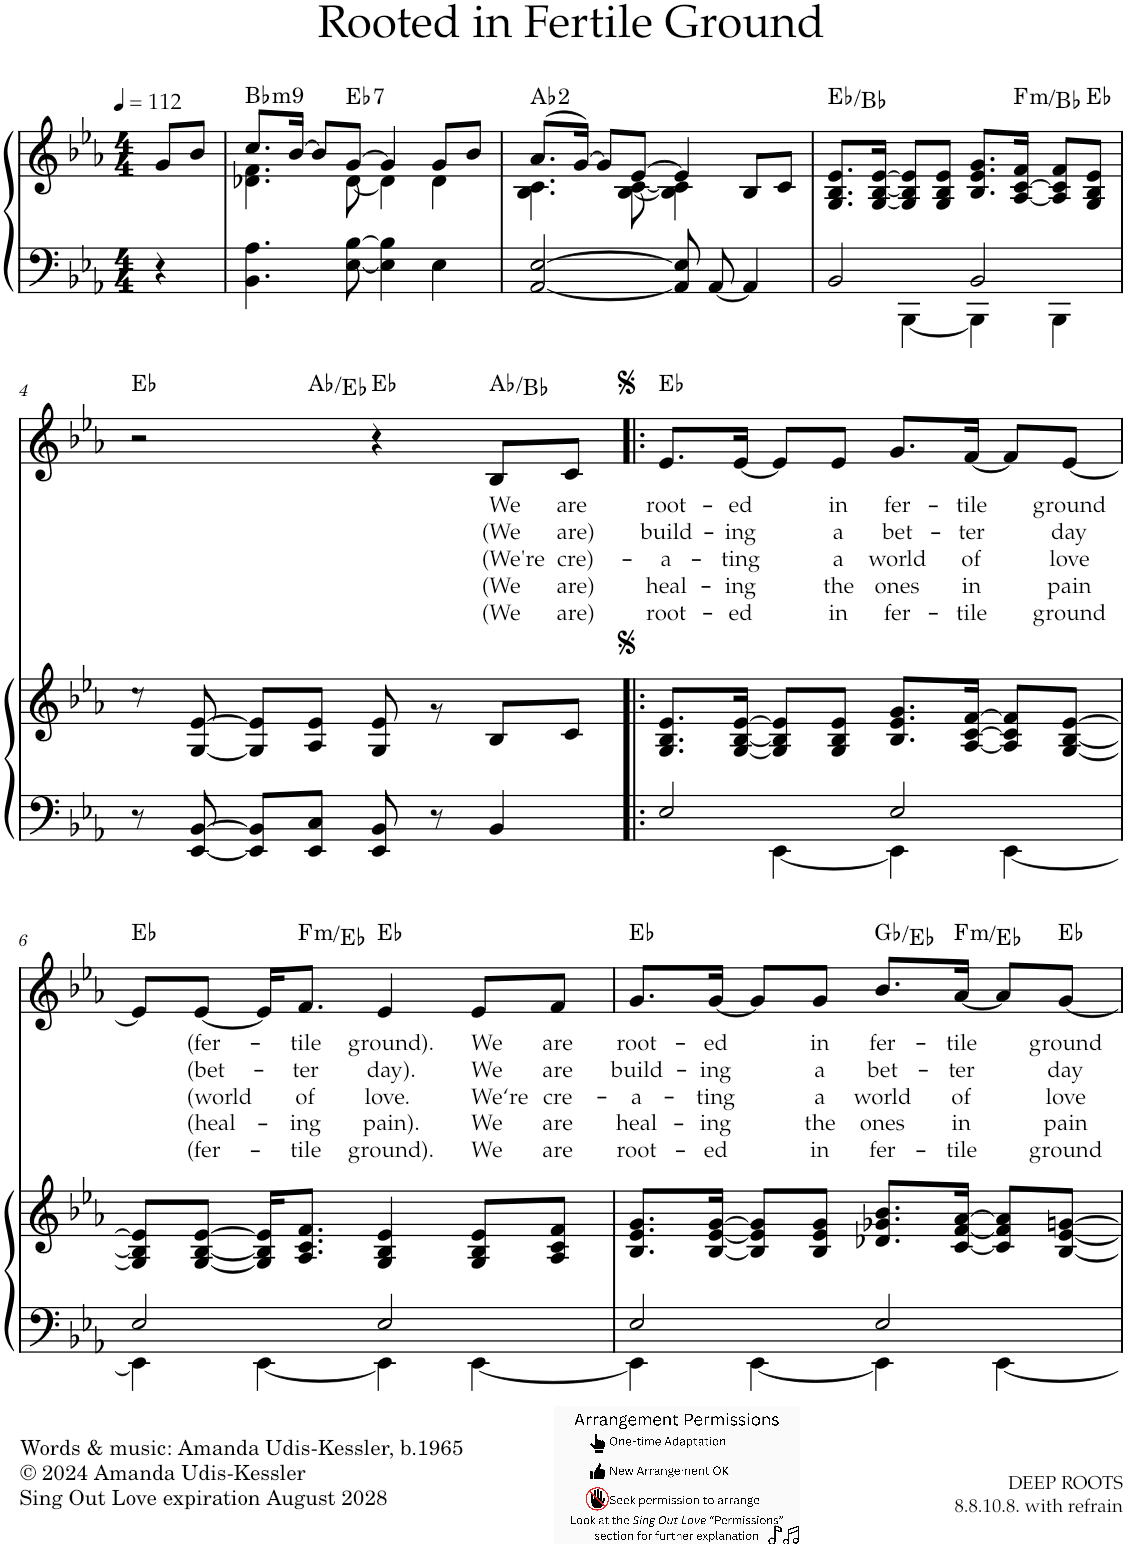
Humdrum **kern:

**kern	**kern	**harte	**kern	**text	**text	**text	**text	**text	**harte
*part2	*part2	*part2	*part1	*part1	*part1	*part1	*part1	*part1	*part1
*staff3	*staff2	*	*staff1	*staff1	*staff1	*staff1	*staff1	*staff1	*
*I"Piano	*	*	*I"Violin	*	*	*	*	*	*
*I'Pno	*	*	*I'Vln	*	*	*	*	*	*
*clefF4	*clefG2	*	*clefG2	*	*	*	*	*	*
*k[b-e-a-]	*k[b-e-a-]	*	*k[b-e-a-]	*	*	*	*	*	*
*M4/4	*M4/4	*	*M4/4	*	*	*	*	*	*
*MM112	*MM112	*	*MM112	*	*	*	*	*	*
=	=	=	=	=	=	=	=	=	=
4r	8g/L	.	1r	.	.	.	.	.	.
.	8b-/J	.	.	.	.	.	.	.	.
2.ryy	2.ryy	.	.	.	.	.	.	.	.
=1	=1	=1	=1	=1	=1	=1	=1	=1	=1
*	*^	*	*	*	*	*	*	*	*
!	!	!	!LO:H:kt=m9	!	!	!	!	!	!	!
4.BB-\ 4.A-\	8.cc/L	4.d-X\ 4.f\	Bb:min9	1r	.	.	.	.	.	.
.	[>16b-/Jk	.	.	.	.	.	.	.	.	.
.	8b-/L]	.	.	.	.	.	.	.	.	.
!	!	!	!LO:H:kt=7	!	!	!	!	!	!	!
[<8E-\ [>8B-\	[>8g/J	[<8d-\	Eb:7	.	.	.	.	.	.	.
4E-\] 4B-\]	4g/]	4d-\]	.	.	.	.	.	.	.	.
4E-\	8g/L	4d-\	.	.	.	.	.	.	.	.
.	8b-/J	.	.	.	.	.	.	.	.	.
=2	=2	=2	=2	=2	=2	=2	=2	=2	=2	=2
[<2AA-/ [>2E-/	(>8.a-/L	4.B-\ 4.c\	Ab:maj(2)	1r	.	.	.	.	.	.
.	[>16g/Jk)	.	.	.	.	.	.	.	.	.
.	8g/L]	.	.	.	.	.	.	.	.	.
.	[>8e-/J	[<8B-\ [8c\	.	.	.	.	.	.	.	.
8AA-/] 8E-/]	4e-/]	4B-\] 4c\]	.	.	.	.	.	.	.	.
[8AA-/	.	.	.	.	.	.	.	.	.	.
4AA-/]	8B-/L	4ryy	.	.	.	.	.	.	.	.
.	8c/J	.	.	.	.	.	.	.	.	.
*	*v	*v	*	*	*	*	*	*	*	*
=3	=3	=3	=3	=3	=3	=3	=3	=3	=3
*^	*	*	*	*	*	*	*	*	*
2BB-/	4ryy	8.G/ 8.B-/ 8.e-/L	Eb:maj/5	1r	.	.	.	.	.	.
.	.	[<16G/ [<16B-/ [>16e-/Jk	.	.	.	.	.	.	.	.
.	[<4BBB-\	8G/] 8B-/] 8e-/]L	.	.	.	.	.	.	.	.
.	.	8G/ 8B-/ 8e-/J	.	.	.	.	.	.	.	.
2BB-/	4BBB-\]	8.B-/ 8.e-/ 8.g/L	.	.	.	.	.	.	.	.
!	!	!	!LO:H:kt=m	!	!	!	!	!	!	!
.	.	[<16A-/ [>16c/ 16f/Jk	F:min/4	.	.	.	.	.	.	.
.	4BBB-\	8A-/] 8c/] 8f/L	.	.	.	.	.	.	.	.
.	.	8G/ 8B-/ 8e-/J	Eb:maj	.	.	.	.	.	.	.
*v	*v	*	*	*	*	*	*	*	*	*
!!LO:LB:g=z
=4	=4	=4	=4	=4	=4	=4	=4	=4	=4
*	*	*	*^	*	*	*	*	*	*
8r	8rcc	.	2r	4.ryy	.	.	.	.	.	Eb:maj
[8EE-/ [8BB-/	[8G/ [8e-/	.	.	.	.	.	.	.	.	.
8EE-/] 8BB-/]L	8G/] 8e-/]L	.	.	.	.	.	.	.	.	.
8EE-/ 8C/J	8A-/ 8e-/J	.	.	2ryy	.	.	.	.	.	Ab:maj/5
8EE-/ 8BB-/	8G/ 8e-/	.	4r	.	.	.	.	.	.	Eb:maj
8r	8rg	.	.	.	.	.	.	.	.	.
!	!	!	!	!	!LO:LY:b	!LO:LY:b	!LO:LY:b	!LO:LY:b	!LO:LY:b	!
4BB-/	8B-/L	.	8B-/L	.	We	(We	(We're	(We	(We	Ab:maj/2
!	!	!	!	!	!LO:LY:b	!LO:LY:b	!LO:LY:b	!LO:LY:b	!LO:LY:b	!
.	8c/J	.	8c/J	8ryy	are	are)	cre)-	are)	are)	.
=5!|:	=5!|:	=5!|:	=5!|:	=5!|:	=5!|:	=5!|:	=5!|:	=5!|:	=5!|:	=5!|:
*^	*	*	*	*	*	*	*	*	*	*
!	!	!	!	!	!	!LO:LY:b	!LO:LY:b	!LO:LY:b	!LO:LY:b	!LO:LY:b	!
*	*	*	*	*v	*v	*	*	*	*	*	*
2E-/	4ryy	8.G/ 8.B-/ 8.e-/L	.	8.e-/L	root-	build-	-a-	heal-	root-	Eb:maj
!	!	!	!	!	!LO:LY:b	!LO:LY:b	!LO:LY:b	!LO:LY:b	!LO:LY:b	!
.	.	[<16G/ [<16B-/ [>16e-/Jk	.	[<16e-/Jk	ed	ing	ting	ing	ed	.
.	[<4EE-\	8G/] 8B-/] 8e-/]L	.	8e-/L]	.	.	.	.	.	.
!	!	!	!	!	!LO:LY:b	!LO:LY:b	!LO:LY:b	!LO:LY:b	!LO:LY:b	!
.	.	8G/ 8B-/ 8e-/J	.	8e-/J	in	a	a	the	in	.
!	!	!	!	!	!LO:LY:b	!LO:LY:b	!LO:LY:b	!LO:LY:b	!LO:LY:b	!
2E-/	4EE-\]	8.B-/ 8.e-/ 8.g/L	.	8.g/L	fer-	bet-	world	ones	fer-	.
!	!	!	!	!	!LO:LY:b	!LO:LY:b	!LO:LY:b	!LO:LY:b	!LO:LY:b	!
.	.	[<16A-/ [>16c/ [16f/Jk	.	[<16f/Jk	-tile	-ter	of	in	-tile	.
.	[4EE-\	8A-/] 8c/] 8f/]L	.	8f/L]	.	.	.	.	.	.
!	!	!	!	!	!LO:LY:b	!LO:LY:b	!LO:LY:b	!LO:LY:b	!LO:LY:b	!
.	.	[<8G/ [<8B-/ [>8e-/J	.	[<8e-/J	ground	day	love	pain	ground	.
!!LO:LB:g=z
=6	=6	=6	=6	=6	=6	=6	=6	=6	=6	=6
2E-/	4EE-\]	8G/] 8B-/] 8e-/]L	.	8e-/L]	.	.	.	.	.	Eb:maj
!	!	!	!	!	!LO:LY:b	!LO:LY:b	!LO:LY:b	!LO:LY:b	!LO:LY:b	!
.	.	[<8G/ [<8B-/ [>8e-/J	.	[<8e-/J	(fer-	(bet-	(world	(heal-	(fer-	.
.	[4EE-\	16G/] 16B-/] 16e-/]KL	.	16e-/KL]	.	.	.	.	.	.
!	!	!	!	!	!LO:LY:b	!LO:LY:b	!LO:LY:b	!LO:LY:b	!LO:LY:b	!LO:H:kt=m
.	.	8.A-/ 8.c/ 8.f/J	.	8.f/J	-tile	-ter	of	-ing	-tile	F:min/b7
!	!	!	!	!	!LO:LY:b	!LO:LY:b	!LO:LY:b	!LO:LY:b	!LO:LY:b	!
2E-/	4EE-\]	4G/ 4B-/ 4e-/	.	4e-/	ground).	day).	love.	pain).	ground).	Eb:maj
!	!	!	!	!	!LO:LY:b	!LO:LY:b	!LO:LY:b	!LO:LY:b	!LO:LY:b	!
.	[4EE-\	8G/ 8B-/ 8e-/L	.	8e-/L	We	We	We‘re	We	We	.
!	!	!	!	!	!LO:LY:b	!LO:LY:b	!LO:LY:b	!LO:LY:b	!LO:LY:b	!
.	.	8A-/ 8c/ 8f/J	.	8f/J	are	are	cre-	are	are	.
=7	=7	=7	=7	=7	=7	=7	=7	=7	=7	=7
!	!	!	!	!	!LO:LY:b	!LO:LY:b	!LO:LY:b	!LO:LY:b	!LO:LY:b	!
2E-/	4EE-\]	8.B-/ 8.e-/ 8.g/L	.	8.g/L	root-	build-	-a-	heal-	root-	Eb:maj
!	!	!	!	!	!LO:LY:b	!LO:LY:b	!LO:LY:b	!LO:LY:b	!LO:LY:b	!
.	.	[<16B-/ [<16e-/ [>16g/Jk	.	[<16g/Jk	-ed	-ing	-ting	-ing	-ed	.
.	[4EE-\	8B-/] 8e-/] 8g/]L	.	8g/L]	.	.	.	.	.	.
!	!	!	!	!	!LO:LY:b	!LO:LY:b	!LO:LY:b	!LO:LY:b	!LO:LY:b	!
.	.	8B-/ 8e-/ 8g/J	.	8g/J	in	a	a	the	in	.
!	!	!	!	!	!LO:LY:b	!LO:LY:b	!LO:LY:b	!LO:LY:b	!LO:LY:b	!
2E-/	4EE-\]	8.d-X/ 8.g-X/ 8.b-/L	.	8.b-/L	fer-	bet-	world	ones	fer-	Gb:maj/6
!	!	!	!	!	!LO:LY:b	!LO:LY:b	!LO:LY:b	!LO:LY:b	!LO:LY:b	!LO:H:kt=m
.	.	[<16c/ [<16f/ [>16a-/Jk	.	[<16a-/Jk	-tile	-ter	of	in	-tile	F:min/b7
.	[4EE-\	8c/] 8f/] 8a-/]L	.	8a-/L]	.	.	.	.	.	.
!	!	!	!	!	!LO:LY:b	!LO:LY:b	!LO:LY:b	!LO:LY:b	!LO:LY:b	!
.	.	[8B-/ [8e-/ [8gn/J	.	[8g/J	ground	day	love	pain	ground	Eb:maj
*v	*v	*	*	*	*	*	*	*	*	*
=	=	=	=	=	=	=	=	=	=
*-	*-	*-	*-	*-	*-	*-	*-	*-	*-
